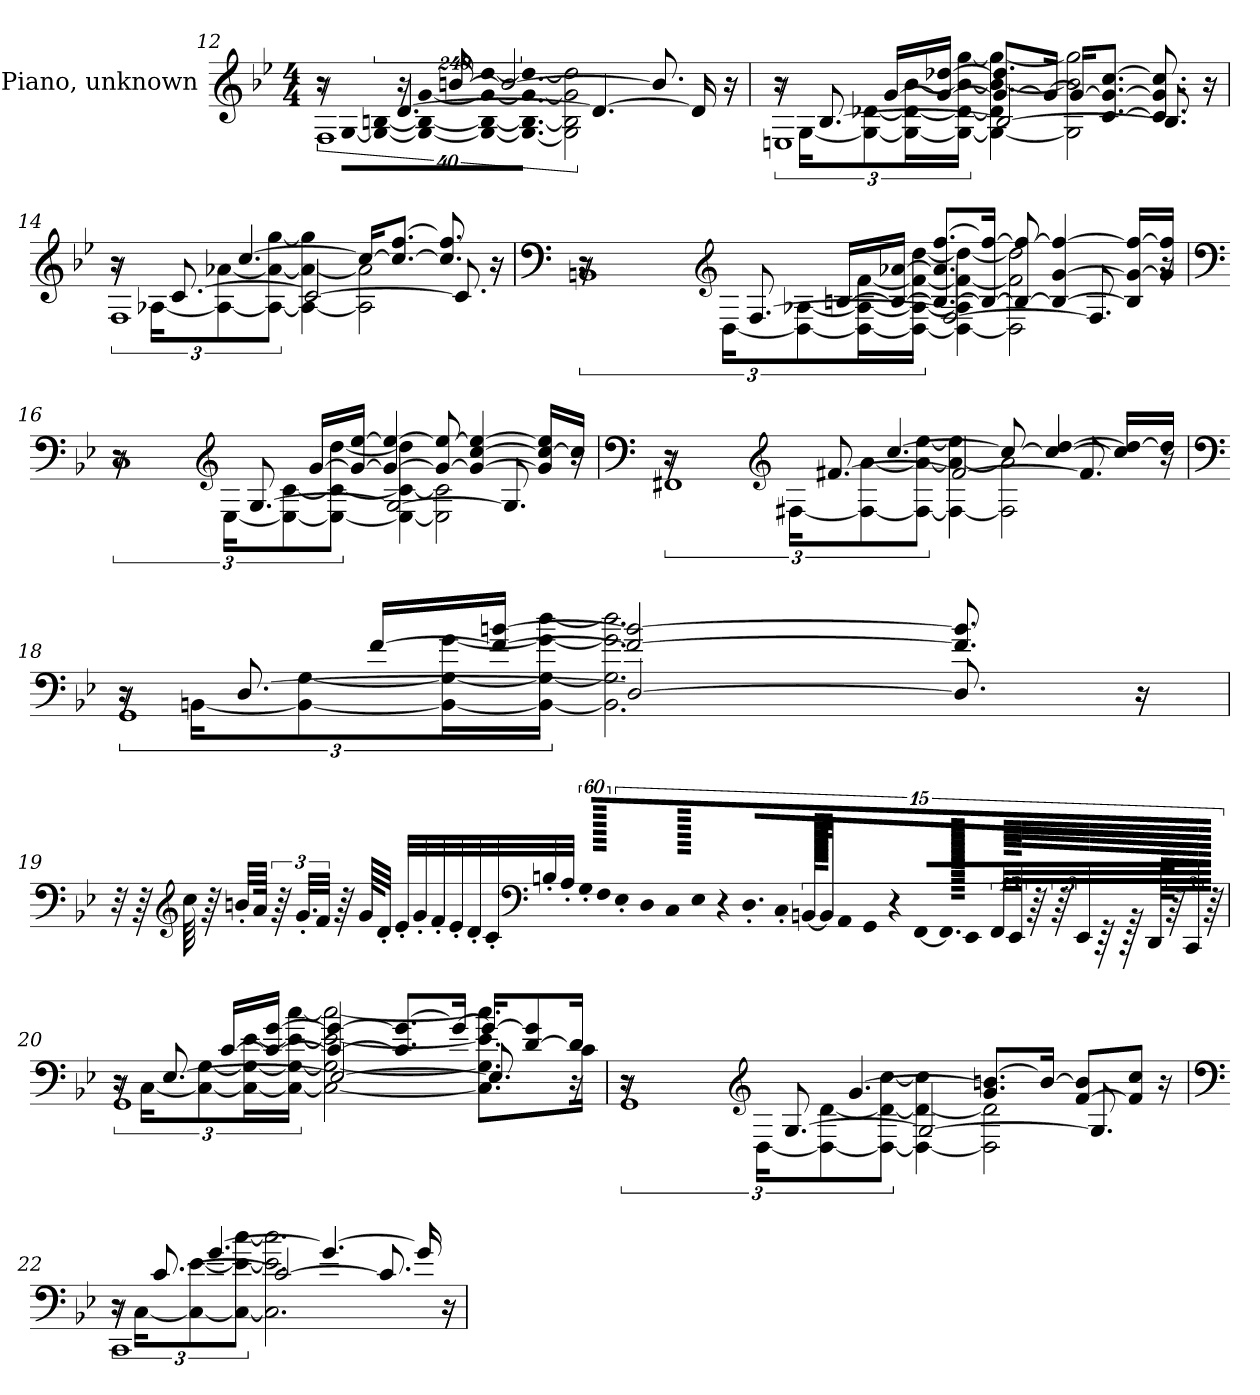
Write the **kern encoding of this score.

**kern
*part1
*staff1
*I"Piano, unknown
*I'Pno.
!!LO:LB:g=z
*clefG2
*k[b-e-]
*M4/4
=12
*^
!	!LO:N:vis=32
*^	*^
8r	640%23r	8r	1F
!	!LO:N:vis=32	!	!
.	[640%23G\KLL	.	.
!	!LO:N:vis=16	!	!
.	1920%137G\_ [1920%137Bn\	.	.
16r	.	[4.d/	.
!	!LO:N:vis=16	!	!
.	1920%137G\_ 1920%137B\_ [1920%137g\	.	.
[16bn/	.	.	.
!	!LO:N:vis=16	!	!
.	1920%137G\_ 1920%137B\_ 1920%137g\_ [1920%137dd\J	.	.
2b/_	.	.	.
!	!LO:N:vis=8.	!	!
.	640%137G\_ 640%137B\_ 640%137g\_ 640%137dd\_J	.	.
.	2G\] 2B\] 2g\] 2dd\]	4.d/_	.
8.b/]	.	.	.
.	.	16d/]	.
16r	.	16r	.
!!LO:LB:g=z	!!	!!	!!
=13	=13	=13	=13
8r	24r	16r	1En
.	[24G\KL	.	.
.	.	[8.B-/	.
.	12G\_ [12d-X\	.	.
[16g/LL	.	.	.
.	24G\_ 24d-\_ [24b-\L	.	.
16g/_ [16dd-X/JJ	.	.	.
.	24G\_ 24d-\_ 24b-\_ [24gg\JJ	.	.
8.g/_ 8.dd-/]L	4G\_ 4d-\] 4b-\_ 4gg\_	2B-/_	.
16g/Jk_	.	.	.
16g/KL_	2G\] 2b-\] 2gg\]	.	.
[8.c/ 8.g/_ [8.cc/J	.	.	.
8.c/] 8.g/] 8.cc/]	.	8.B-/]	.
16r	.	16r	.
=14	=14	=14	=14
8r	24r	16r	1F
.	[24A-X\KL	.	.
.	.	[8.c/	.
.	12A-\_ [12a-X\	.	.
[4.cc/	.	.	.
.	12A-\_ 12a-\_ [12gg\J	.	.
.	4A-\_ 4a-\_ 4gg\]	2c/_	.
16cc/KL_	2A-\] 2a-\]	.	.
8.cc/_ [8.ff/J	.	.	.
8.cc/] 8.ff/]	.	8.c/]	.
16r	.	16r	.
!!LO:LB:g=z	!!	!!	!!
=15	=15	=15	=15
*clefF4	*	*	*
8r	24r	16r	1BBn
*clefG2	*	*	*
.	[24D\KL	.	.
.	.	[8.F/	.
.	12D\_ [12A-X\	.	.
[16Bn/LL	.	.	.
.	24D\_ 24A-\_ [24f\L	.	.
16B/_ [16a-X/JJ	.	.	.
.	24D\_ 24A-\_ 24f\_ [24dd\JJ	.	.
8.B/_ 8.a-/] [8.ff/L	4D\_ 4A-\] 4f\_ 4dd\_	2F/_	.
16B/_ 16ff/_Jk	.	.	.
8B/_ 8ff/_	2D\] 2f\] 2dd\]	.	.
4B/_ [4g/ 4ff/_	.	.	.
.	.	8.F/]	.
16B/] 16g/_ 16ff/_LL	.	.	.
16g/] 16ff/]JJ	.	16r	.
!!LO:LB:g=z	!!	!!	!!
=16	=16	=16	=16
*clefF4	*	*	*
8r	24r	16r	1C
*clefG2	*	*	*
.	[24E-\KL	.	.
.	.	[8.G/	.
.	12E-\_ [12c\	.	.
[16g/LL	.	.	.
.	12E-\_ 12c\_ [12dd\J	.	.
16g/_ [16ee-/JJ	.	.	.
4g/_ 4ee-/_	4E-\_ 4c\_ 4dd\]	2G/_	.
8g/_ 8ee-/_	2E-\] 2c\]	.	.
4g/_ [4cc/ 4ee-/_	.	.	.
.	.	8.G/]	.
16g/] 16cc/_ 16ee-/]LL	.	.	.
16cc/JJ]	.	16r	.
!!LO:LB:g=z	!!	!!	!!
=17	=17	=17	=17
*clefF4	*	*	*
8r	24r	16r	1FF#X
*clefG2	*	*	*
.	[24F#X\KL	.	.
.	.	[8.f#X/	.
.	12F#\_ [12a\	.	.
[4.cc/	.	.	.
.	12F#\_ 12a\_ [12ee-\J	.	.
.	4F#\_ 4a\_ 4ee-\]	2f#/_	.
8cc/_	2F#\] 2a\]	.	.
4cc/_ [4dd/	.	.	.
.	.	8.f#/]	.
16cc/] 16dd/_LL	.	.	.
16dd/JJ]	.	16r	.
=18	=18	=18	=18
*clefF4	*	*	*
8r	24r	16r	1GG
.	[24BBn\KL	.	.
.	.	[8.D/	.
.	12BB\_ [12G\	.	.
[16f/LL	.	.	.
.	24BB\_ 24G\_ [24g\L	.	.
16f/_ [16bn/JJ	.	.	.
.	24BB\_ 24G\_ 24g\_ [24dd\JJ	.	.
2f/_ 2b/_	2.BB\] 2.G\] 2.g\] 2.dd\]	2D/_	.
8.f/] 8.b/]	.	8.D/]	.
16r	.	16r	.
*v	*v	*v	*v
!!LO:PB:g=z
=19
32r
64r
*clefG2
64cc\
64r
32bn'/LLL
64a/JJJk
96r
48.g'/LLL
48f/JJJ
64r
64g/KLLL
32d'/JJJ
32e-'/LLL
32g'/
32f'/
32e-'/
32d'/
32c'/
*clefF4
32Bn'/
32A'/JJJ
!LO:N:vis=32
1920%53G'\LLL
!LO:N:vis=32
1920%53F\
1920ryy
!LO:N:vis=32
1920%53E-'\
!LO:N:vis=32
1920%53D\
!LO:N:vis=32
1920%53C\
1920ryy
!LO:N:vis=32
1920%53E-\JJJ
!LO:N:vis=64
640%9r
36.D'/LLL
!LO:N:vis=32
1920%53C'/
[960BBn/
60BB/]
!LO:N:vis=32
640%23AA/
!LO:N:vis=64
960%17GG/JJJk
!LO:N:vis=128
1920%17r
!LO:N:vis=256
[1920%17FF/KLLLL
!LO:N:vis=64.
640%17FF/]
1920ryy
!LO:N:vis=256
1920%17EE-/K
96FF/
96EE-/JJJJ
96r
96r
48EE-/
64r
128r
128DD/
96r
96CC/
96r
!!LO:LB:g=z
=20
*^
*	*^
*	*	*^
8r	24r	16r	1GG
.	[24C\KL	.	.
.	.	[8.E-/	.
.	12C\_ [12G\	.	.
[16c/LL	.	.	.
.	24C\_ 24G\_ [24e-\L	.	.
16c/_ [16g/JJ	.	.	.
.	24C\_ 24G\_ 24e-\_ [24cc\JJ	.	.
4c/_ 4g/_	2C\_ 2G\_ 2e-\_ 2cc\_	2E-/_	.
8.c/] 8.g/_L	.	.	.
16g/Jk_	.	.	.
16g/KL_	8.C\] 8.G\] 8.e-\] 8.cc\]L	8.E-/]	.
[8d/ 8g/]	.	.	.
16d/Jk]	16c\Jk	16r	.
=21	=21	=21	=21
8r	24r	16r	1GG
*clefG2	*	*	*
.	[24D\KL	.	.
.	.	[8.G/	.
.	12D\_ [12d\	.	.
[4.g/	.	.	.
.	12D\_ 12d\_ [12cc\J	.	.
.	4D\_ 4d\_ 4cc\]	2G/_	.
8.g/] [8.bn/L	2D\] 2d\]	.	.
16b/Jk_	.	.	.
[8f/ 8b/]L	.	8.G/]	.
8f/] 8cc/J	.	.	.
.	.	16r	.
!!LO:LB:g=z	!!	!!	!!
=22	=22	=22	=22
*clefF4	*	*	*
8r	24r	16r	1CC
.	[24C\KL	.	.
.	.	[8.c/	.
.	12C\_ [12e-\	.	.
[4.g/	.	.	.
.	12C\_ 12e-\_ [12cc\J	.	.
.	2.C\] 2.e-\] 2.cc\]	2c/_	.
4.g/_	.	.	.
.	.	8.c/]	.
16g/]	.	.	.
16r	.	16r	.
*v	*v	*v	*v
=
*-
